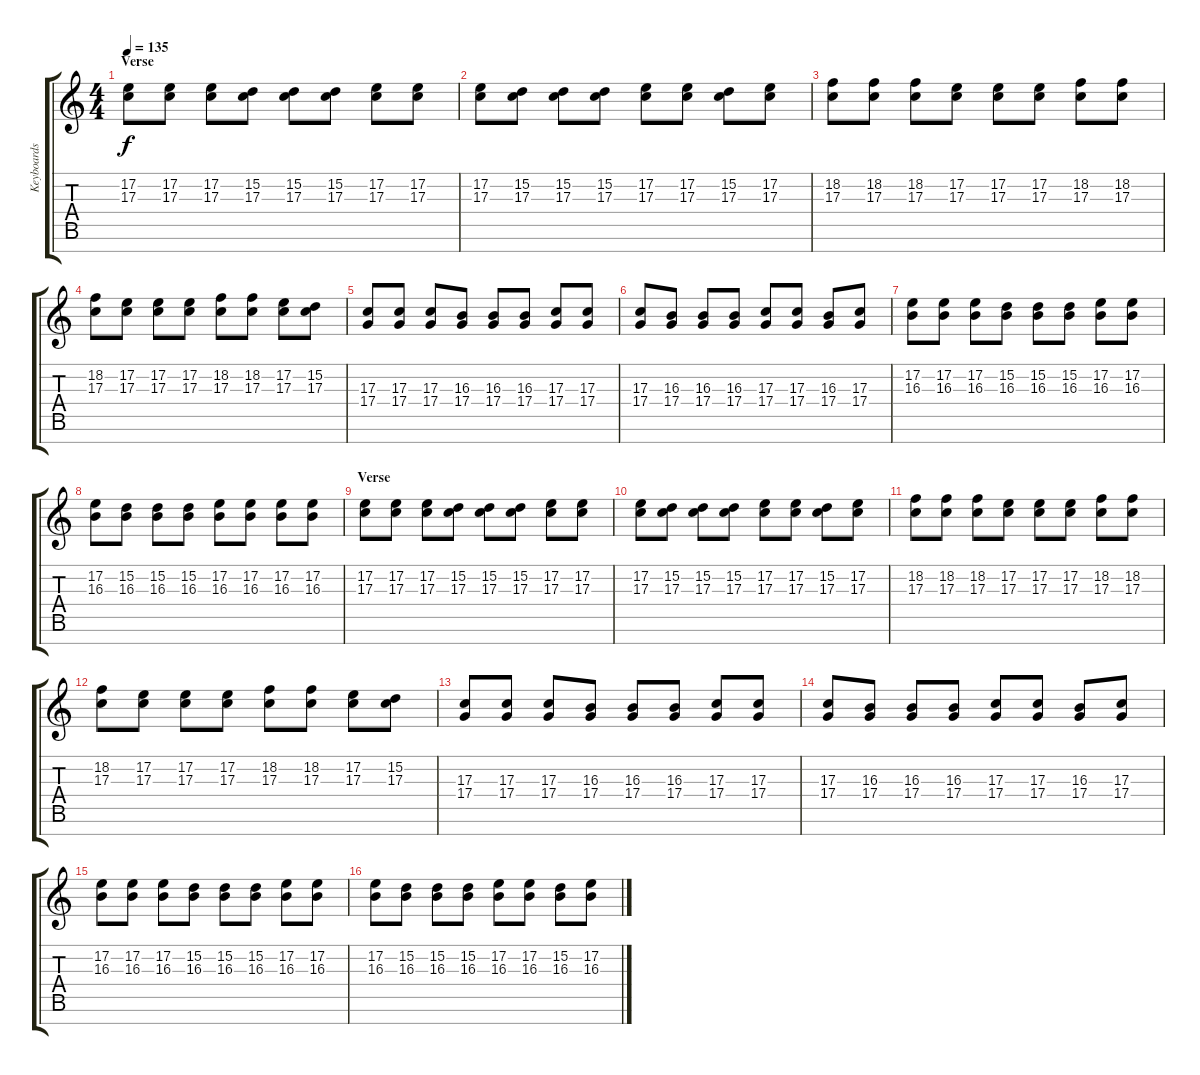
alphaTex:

\track ("Keyboards" "Keyboards") {instrument lead1square}
\staff {score tabs}
\tuning (E4 B3 G3 D3 A2 E2 B1) {hide}
\ts (4 4)
\section ("" "Verse")
\tempo 135
\clef g2
\ks c
(17.2 17.3).8{dy f} (17.2 17.3).8 (17.2 17.3).8 (15.2 17.3).8 (15.2 17.3).8 (15.2 17.3).8 (17.2 17.3).8 (17.2 17.3).8 |
(17.2 17.3).8 (15.2 17.3).8 (15.2 17.3).8 (15.2 17.3).8 (17.2 17.3).8 (17.2 17.3).8 (15.2 17.3).8 (17.2 17.3).8 |
(18.2 17.3).8 (18.2 17.3).8 (18.2 17.3).8 (17.2 17.3).8 (17.2 17.3).8 (17.2 17.3).8 (18.2 17.3).8 (18.2 17.3).8 |
(18.2 17.3).8 (17.2 17.3).8 (17.2 17.3).8 (17.2 17.3).8 (18.2 17.3).8 (18.2 17.3).8 (17.2 17.3).8 (15.2 17.3).8 |
(17.3 17.4).8 (17.3 17.4).8 (17.3 17.4).8 (16.3 17.4).8 (16.3 17.4).8 (16.3 17.4).8 (17.3 17.4).8 (17.3 17.4).8 |
(17.3 17.4).8 (16.3 17.4).8 (16.3 17.4).8 (16.3 17.4).8 (17.3 17.4).8 (17.3 17.4).8 (16.3 17.4).8 (17.3 17.4).8 |
(17.2 16.3).8 (17.2 16.3).8 (17.2 16.3).8 (15.2 16.3).8 (15.2 16.3).8 (15.2 16.3).8 (17.2 16.3).8 (17.2 16.3).8 |
(17.2 16.3).8 (15.2 16.3).8 (15.2 16.3).8 (15.2 16.3).8 (17.2 16.3).8 (17.2 16.3).8 (17.2 16.3).8 (17.2 16.3).8 |
\section ("" "Verse")
(17.2 17.3).8 (17.2 17.3).8 (17.2 17.3).8 (15.2 17.3).8 (15.2 17.3).8 (15.2 17.3).8 (17.2 17.3).8 (17.2 17.3).8 |
(17.2 17.3).8 (15.2 17.3).8 (15.2 17.3).8 (15.2 17.3).8 (17.2 17.3).8 (17.2 17.3).8 (15.2 17.3).8 (17.2 17.3).8 |
(18.2 17.3).8 (18.2 17.3).8 (18.2 17.3).8 (17.2 17.3).8 (17.2 17.3).8 (17.2 17.3).8 (18.2 17.3).8 (18.2 17.3).8 |
(18.2 17.3).8 (17.2 17.3).8 (17.2 17.3).8 (17.2 17.3).8 (18.2 17.3).8 (18.2 17.3).8 (17.2 17.3).8 (15.2 17.3).8 |
(17.3 17.4).8 (17.3 17.4).8 (17.3 17.4).8 (16.3 17.4).8 (16.3 17.4).8 (16.3 17.4).8 (17.3 17.4).8 (17.3 17.4).8 |
(17.3 17.4).8 (16.3 17.4).8 (16.3 17.4).8 (16.3 17.4).8 (17.3 17.4).8 (17.3 17.4).8 (16.3 17.4).8 (17.3 17.4).8 |
(17.2 16.3).8 (17.2 16.3).8 (17.2 16.3).8 (15.2 16.3).8 (15.2 16.3).8 (15.2 16.3).8 (17.2 16.3).8 (17.2 16.3).8 |
(17.2 16.3).8 (15.2 16.3).8 (15.2 16.3).8 (15.2 16.3).8 (17.2 16.3).8 (17.2 16.3).8 (15.2 16.3).8 (17.2 16.3).8
